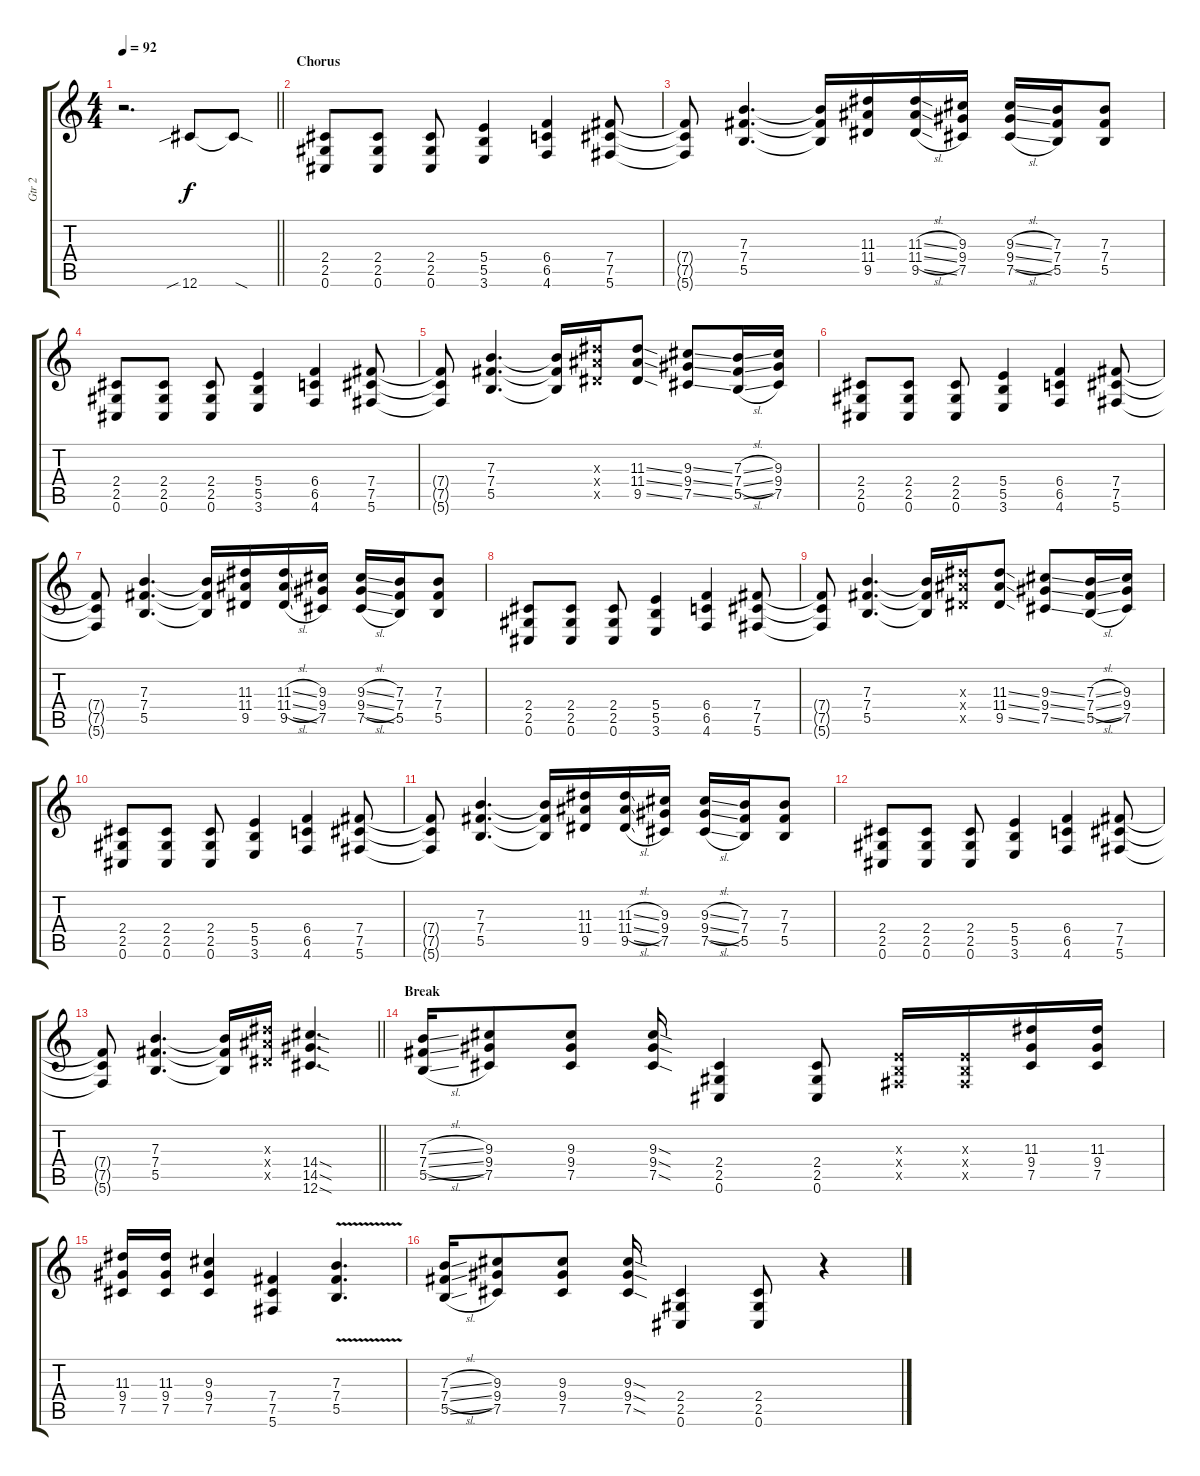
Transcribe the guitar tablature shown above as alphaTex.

\track ("Gtr 2" "Gtr 2") {instrument distortionguitar}
\staff {score tabs}
\tuning (Db4 Ab3 E3 B2 Gb2 Db2) {hide}
\ts (4 4)
\tempo 92
\clef g2
\barLineRight lightlight
\ks c
r.2{d dy f} 12.6{sib}.8 12.6{sod t}.8 |
\section ("" "Chorus")
(2.4 2.5 0.6).8 (2.4 2.5 0.6).8 (2.4 2.5 0.6).8 (5.4 5.5 3.6).4 (6.4 6.5 4.6).4 (7.4 7.5 5.6).8 |
(7.4{t} 7.5{t} 5.6{t}).8 (7.3 7.4 5.5).4{d} (7.3{t} 7.4{t} 5.5{t}).16 (11.3 11.4 9.5).16 (11.3{sl} 11.4{sl} 9.5{sl}).16 (9.3 9.4 7.5).16 (9.3{sl} 9.4{sl} 7.5{sl}).16 (7.3 7.4 5.5).16 (7.3 7.4 5.5).8 |
(2.4 2.5 0.6).8 (2.4 2.5 0.6).8 (2.4 2.5 0.6).8 (5.4 5.5 3.6).4 (6.4 6.5 4.6).4 (7.4 7.5 5.6).8 |
(7.4{t} 7.5{t} 5.6{t}).8 (7.3 7.4 5.5).4{d} (7.3{t} 7.4{t} 5.5{t}).16 (11.3{x} 11.4{x} 9.5{x}).16 (11.3{ss} 11.4{ss} 9.5{ss}).8 (9.3{ss} 9.4{ss} 7.5{ss}).8 (7.3{sl} 7.4{sl} 5.5{sl}).16 (9.3 9.4 7.5).16 |
(2.4 2.5 0.6).8 (2.4 2.5 0.6).8 (2.4 2.5 0.6).8 (5.4 5.5 3.6).4 (6.4 6.5 4.6).4 (7.4 7.5 5.6).8 |
(7.4{t} 7.5{t} 5.6{t}).8 (7.3 7.4 5.5).4{d} (7.3{t} 7.4{t} 5.5{t}).16 (11.3 11.4 9.5).16 (11.3{sl} 11.4{sl} 9.5{sl}).16 (9.3 9.4 7.5).16 (9.3{sl} 9.4{sl} 7.5{sl}).16 (7.3 7.4 5.5).16 (7.3 7.4 5.5).8 |
(2.4 2.5 0.6).8 (2.4 2.5 0.6).8 (2.4 2.5 0.6).8 (5.4 5.5 3.6).4 (6.4 6.5 4.6).4 (7.4 7.5 5.6).8 |
(7.4{t} 7.5{t} 5.6{t}).8 (7.3 7.4 5.5).4{d} (7.3{t} 7.4{t} 5.5{t}).16 (11.3{x} 11.4{x} 9.5{x}).16 (11.3{ss} 11.4{ss} 9.5{ss}).8 (9.3{ss} 9.4{ss} 7.5{ss}).8 (7.3{sl} 7.4{sl} 5.5{sl}).16 (9.3 9.4 7.5).16 |
(2.4 2.5 0.6).8 (2.4 2.5 0.6).8 (2.4 2.5 0.6).8 (5.4 5.5 3.6).4 (6.4 6.5 4.6).4 (7.4 7.5 5.6).8 |
(7.4{t} 7.5{t} 5.6{t}).8 (7.3 7.4 5.5).4{d} (7.3{t} 7.4{t} 5.5{t}).16 (11.3 11.4 9.5).16 (11.3{sl} 11.4{sl} 9.5{sl}).16 (9.3 9.4 7.5).16 (9.3{sl} 9.4{sl} 7.5{sl}).16 (7.3 7.4 5.5).16 (7.3 7.4 5.5).8 |
(2.4 2.5 0.6).8 (2.4 2.5 0.6).8 (2.4 2.5 0.6).8 (5.4 5.5 3.6).4 (6.4 6.5 4.6).4 (7.4 7.5 5.6).8 |
\barLineRight lightlight
(7.4{t} 7.5{t} 5.6{t}).8 (7.3 7.4 5.5).4{d} (7.3{t} 7.4{t} 5.5{t}).16 (11.3{x} 11.4{x} 9.5{x}).16 (14.4{sod} 14.5{sod} 12.6{sod}).4{d} |
\section ("" "Break")
(7.3{sl} 7.4{sl} 5.5{sl}).16 (9.3 9.4 7.5).8 (9.3 9.4 7.5).8 (9.3{sod} 9.4{sod} 7.5{sod}).16 (2.4 2.5 0.6).4 (2.4 2.5 0.6).8 (0.3{x} 0.4{x} 0.5{x}).16 (0.3{x} 0.4{x} 0.5{x}).16 (11.3 9.4 7.5).16 (11.3 9.4 7.5).16 |
(11.3 9.4 7.5).16 (11.3 9.4 7.5).16 (9.3 9.4 7.5).4 (7.4 7.5 5.6).4 (7.3 7.4 5.5{v}).4{d} |
(7.3{sl} 7.4{sl} 5.5{sl}).16 (9.3 9.4 7.5).8 (9.3 9.4 7.5).8 (9.3{sod} 9.4{sod} 7.5{sod}).16 (2.4 2.5 0.6).4 (2.4 2.5 0.6).8 r.4
